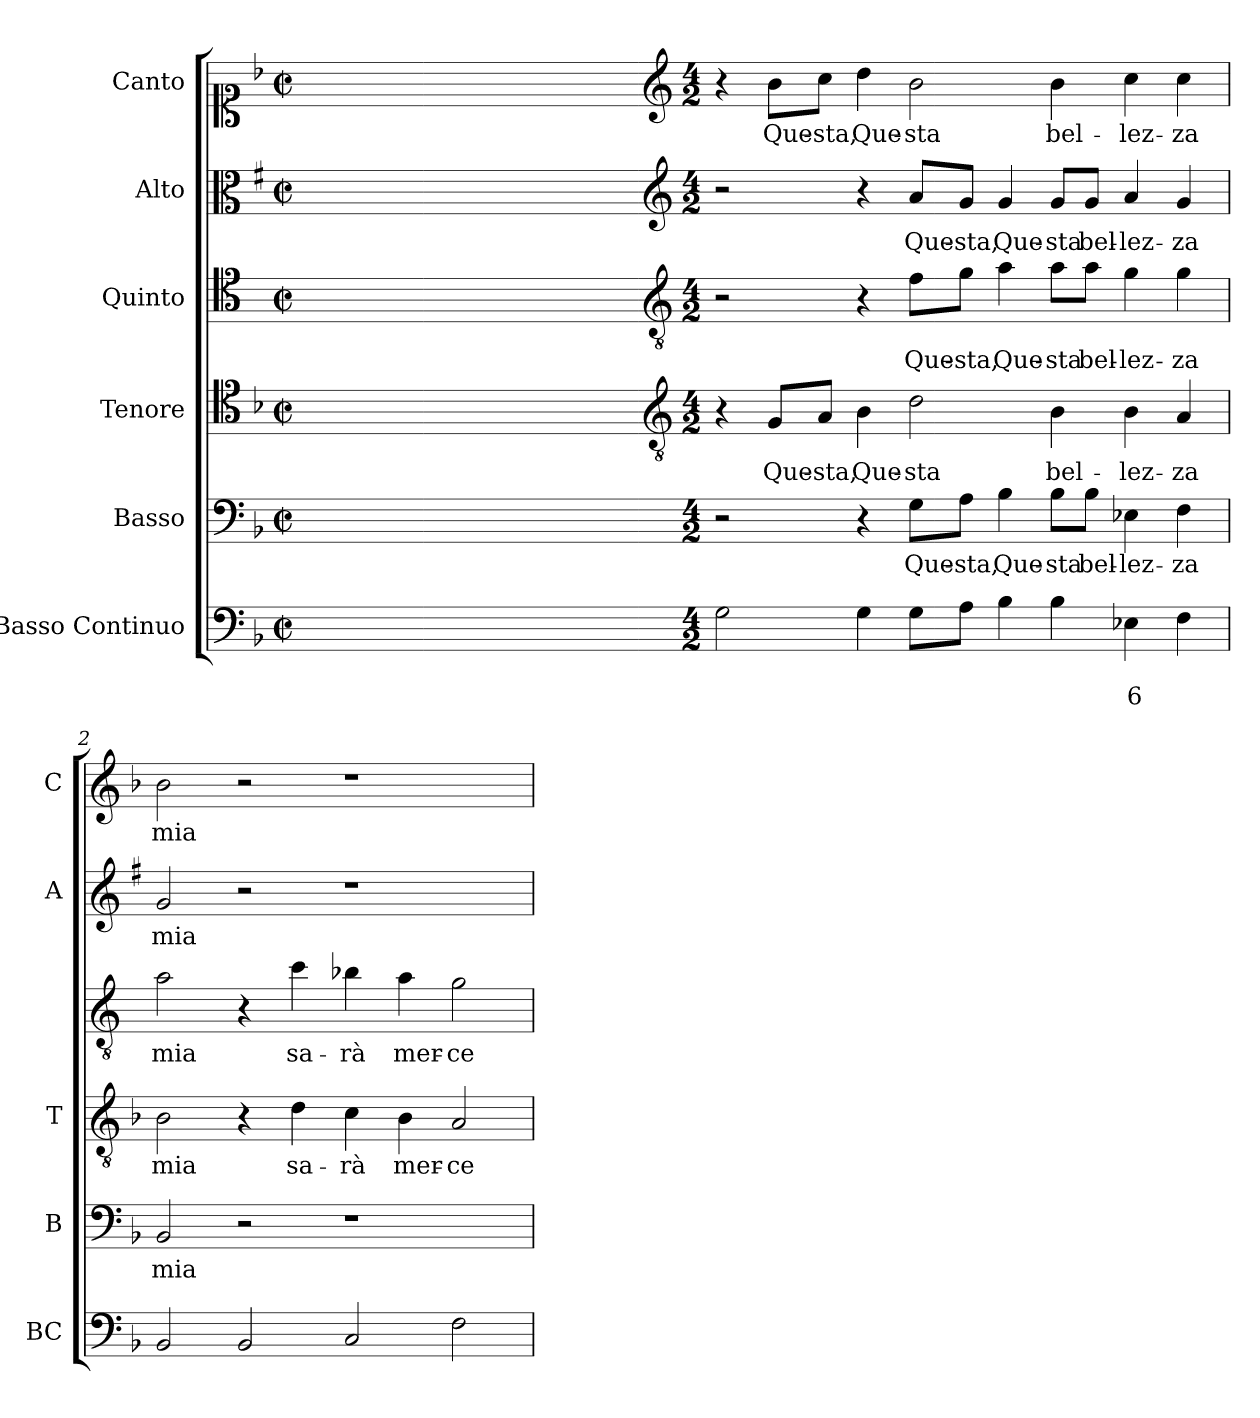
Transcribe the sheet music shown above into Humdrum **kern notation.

**kern	**text	**text	**kern	**text	**kern	**text	**kern	**text	**kern	**text	**kern	**text
*part6	*part6	*part6	*part5	*part5	*part4	*part4	*part3	*part3	*part2	*part2	*part1	*part1
*staff6	*staff6	*staff6	*staff5	*staff5	*staff4	*staff4	*staff3	*staff3	*staff2	*staff2	*staff1	*staff1
*I"Basso Continuo	*	*	*I"Basso	*	*I"Tenore	*	*I"Quinto	*	*I"Alto	*	*I"Canto	*
*I'BC	*	*	*I'B	*	*I'T	*	*	*	*I'A	*	*I'C	*
*clefF4	*	*	*clefF4	*	*clefC4	*	*clefC4	*	*clefC3	*	*clefC1	*
*	*	*	*	*	*	*	*ITrd4c7	*	*ITrd1c2	*	*	*
*k[b-]	*	*	*k[b-]	*	*k[b-]	*	*k[b-]	*	*k[b-]	*	*k[b-]	*
*F:	*	*	*F:	*	*F:	*	*F:	*	*F:	*	*F:	*
*M2/2	*	*	*M2/2	*	*M2/2	*	*M2/2	*	*M2/2	*	*M2/2	*
*met(c|)	*	*	*met(c|)	*	*met(c|)	*	*met(c|)	*	*met(c|)	*	*met(c|)	*
=	=	=	=	=	=	=	=	=	=	=	=	=
1ryy	.	.	1ryy	.	1ryy	.	1ryy	.	1ryy	.	1ryy	.
=1X-	=1X-	=1X-	=1X-	=1X-	=1X-	=1X-	=1X-	=1X-	=1X-	=1X-	=1X-	=1X-
4ryy	.	.	4ryy	.	4ryy	.	4ryy	.	4ryy	.	4ryy	.
4ryy	.	.	4ryy	.	4ryy	.	4ryy	.	4ryy	.	4ryy	.
4ryy	.	.	4ryy	.	4ryy	.	4ryy	.	4ryy	.	4ryy	.
4ryy	.	.	4ryy	.	4ryy	.	4ryy	.	4ryy	.	4ryy	.
=1-	=1-	=1-	=1-	=1-	=1-	=1-	=1-	=1-	=1-	=1-	=1-	=1-
*	*	*	*	*	*clefGv2	*	*clefGv2	*	*clefG2	*	*clefG2	*
*M4/2	*	*	*M4/2	*	*M4/2	*	*M4/2	*	*M4/2	*	*M4/2	*
2G\	.	.	2r	.	4r	.	2r	.	2r	.	4r	.
!	!	!	!	!	!	!LO:LY:b	!	!	!	!	!	!LO:LY:b
.	.	.	.	.	8G/L	Que-	.	.	.	.	8b-\L	Que-
!	!	!	!	!	!	!LO:LY:b	!	!	!	!	!	!LO:LY:b
.	.	.	.	.	8A/J	-sta,	.	.	.	.	8cc\J	-sta,
!	!	!	!	!	!	!LO:LY:b	!	!	!	!	!	!LO:LY:b
4G\	.	.	4r	.	4B-\	Que-	4r	.	4r	.	4dd\	Que-
!	!	!	!	!LO:LY:b	!	!LO:LY:b	!	!LO:LY:b	!	!LO:LY:b	!	!LO:LY:b
8G\L	.	.	8G\L	Que-	2d\	-sta	8B-\L	Que-	8g/L	Que-	2b-\	-sta
!	!	!	!	!LO:LY:b	!	!	!	!LO:LY:b	!	!LO:LY:b	!	!
8A\J	.	.	8A\J	-sta,	.	.	8c\J	-sta,	8f/J	-sta,	.	.
!	!	!	!	!LO:LY:b	!	!	!	!LO:LY:b	!	!LO:LY:b	!	!
4B-\	.	.	4B-\	Que-	.	.	4d\	Que-	4f/	Que-	.	.
!	!	!	!	!LO:LY:b	!	!LO:LY:b	!	!LO:LY:b	!	!LO:LY:b	!	!LO:LY:b
4B-\	.	.	8B-\L	-sta	4B-\	bel-	8d\L	-sta	8f/L	-sta	4b-\	bel-
!	!	!	!	!LO:LY:b	!	!	!	!LO:LY:b	!	!LO:LY:b	!	!
.	.	.	8B-\J	bel-	.	.	8d\J	bel-	8f/J	bel-	.	.
!	!	!LO:LY:b	!	!LO:LY:b	!	!LO:LY:b	!	!LO:LY:b	!	!LO:LY:b	!	!LO:LY:b
4E-X\	.	6	4E-X\	-lez-	4B-\	-lez-	4c\	-lez-	4g/	-lez-	4cc\	-lez-
!	!	!	!	!LO:LY:b	!	!LO:LY:b	!	!LO:LY:b	!	!LO:LY:b	!	!LO:LY:b
4F\	.	.	4F\	-za	4A/	-za	4c\	-za	4f/	-za	4cc\	-za
=2	=2	=2	=2	=2	=2	=2	=2	=2	=2	=2	=2	=2
!	!	!	!	!LO:LY:b	!	!LO:LY:b	!	!LO:LY:b	!	!LO:LY:b	!	!LO:LY:b
2BB-/	.	.	2BB-/	mia	2B-\	mia	2d\	mia	2f/	mia	2b-\	mia
2BB-/	.	.	2r	.	4r	.	4r	.	2r	.	2r	.
!	!	!	!	!	!	!LO:LY:b	!	!LO:LY:b	!	!	!	!
.	.	.	.	.	4d\	sa-	4f\	sa-	.	.	.	.
!	!	!	!	!	!	!LO:LY:b	!	!LO:LY:b	!	!	!	!
2C/	.	.	1r	.	4c\	-rà	4e-X\	-rà	1r	.	1r	.
!	!	!	!	!	!	!LO:LY:b	!	!LO:LY:b	!	!	!	!
.	.	.	.	.	4B-\	mer-	4d\	mer-	.	.	.	.
!	!	!	!	!	!	!LO:LY:b	!	!LO:LY:b	!	!	!	!
2F\	.	.	.	.	2A/	-ce-	2c\	-ce-	.	.	.	.
=	=	=	=	=	=	=	=	=	=	=	=	=
*-	*-	*-	*-	*-	*-	*-	*-	*-	*-	*-	*-	*-
